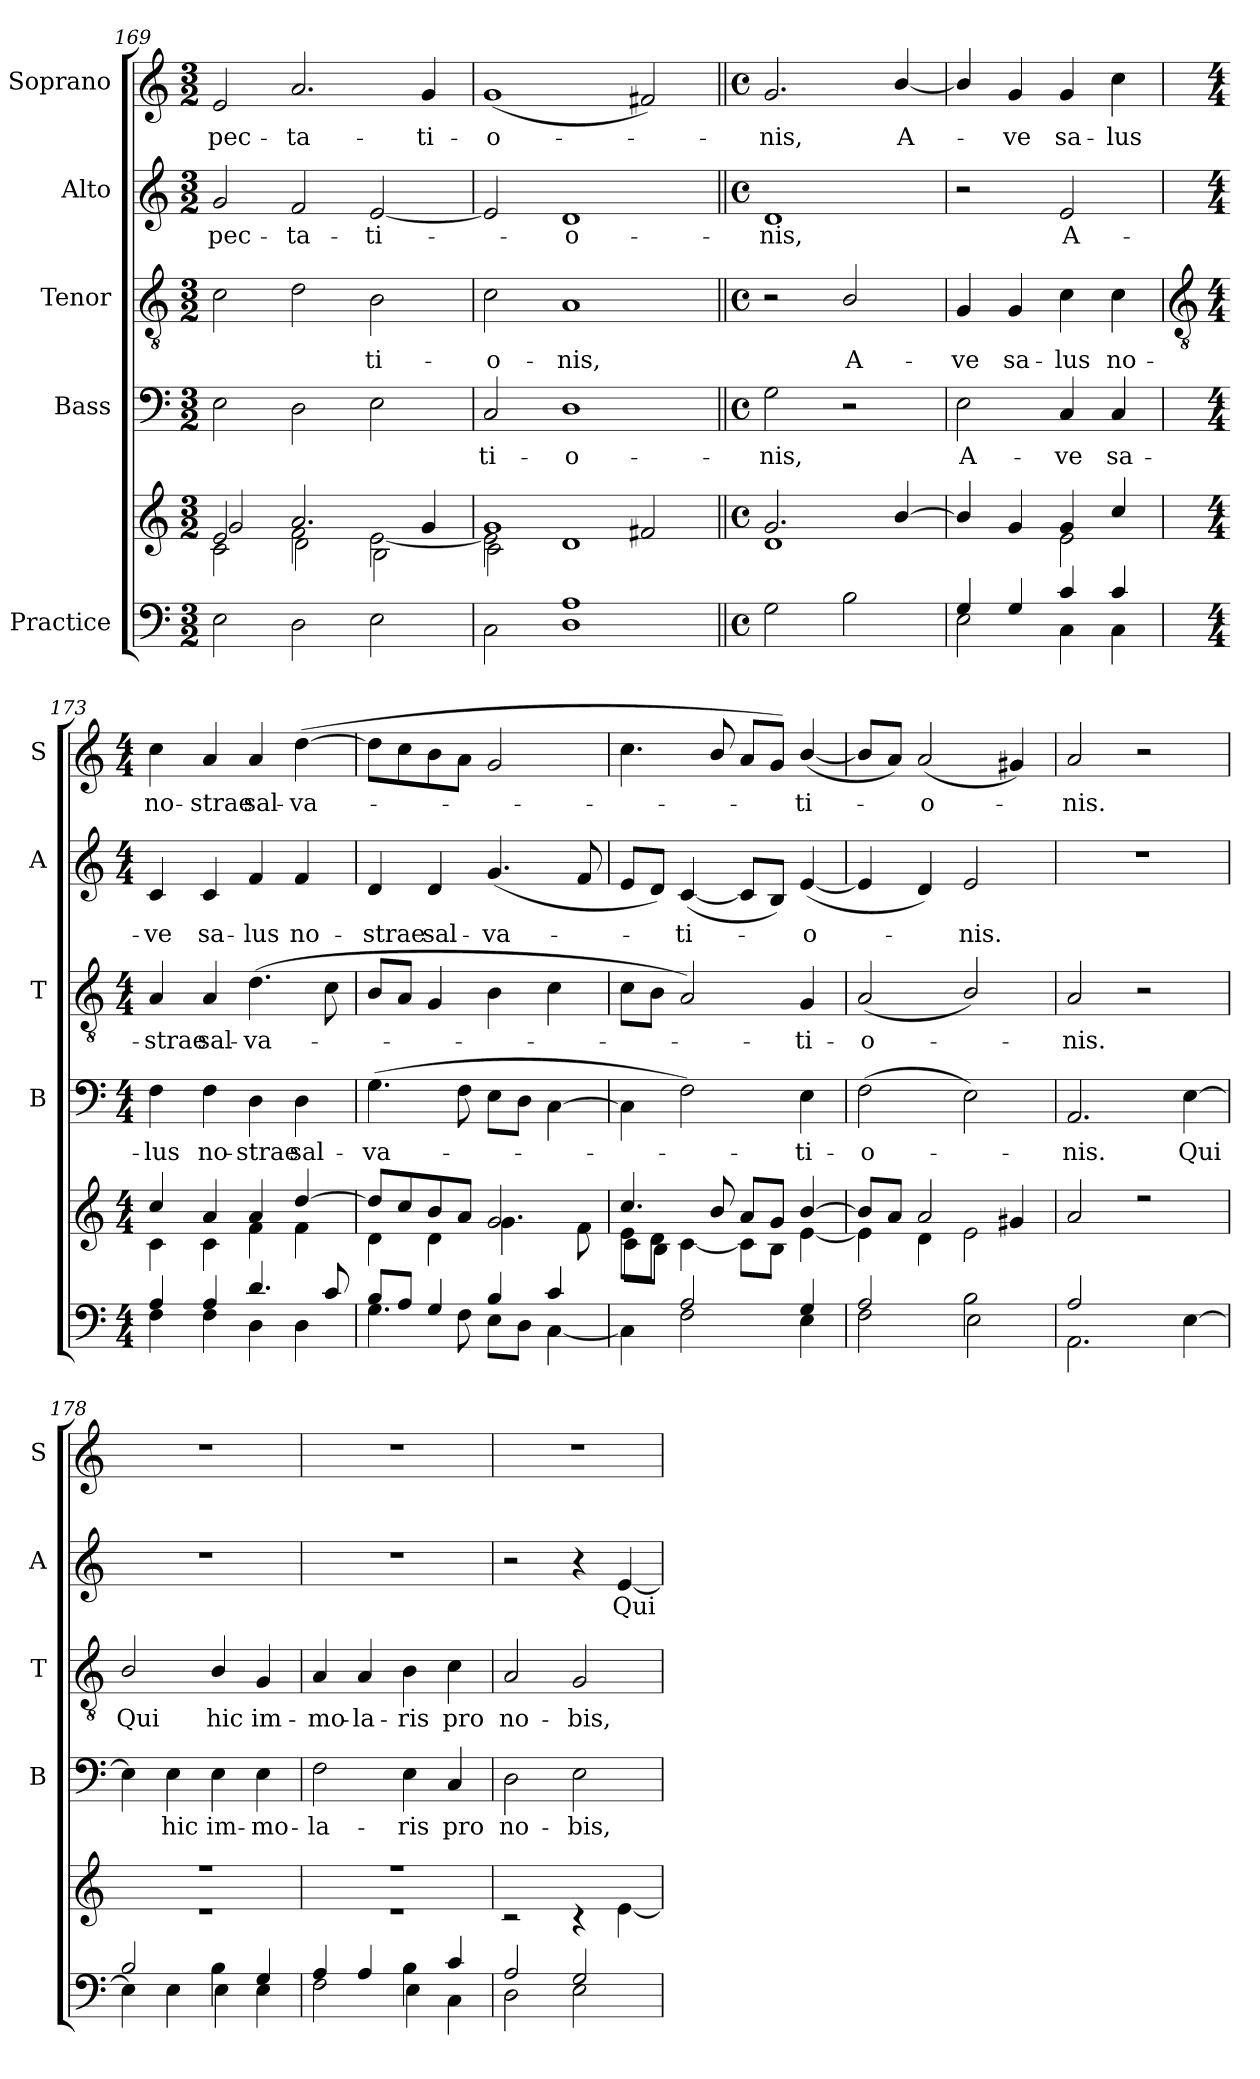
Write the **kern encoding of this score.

**kern	**kern	**kern	**text	**kern	**text	**kern	**text	**kern	**text
*part5	*part5	*part4	*part4	*part3	*part3	*part2	*part2	*part1	*part1
*staff6	*staff5	*staff4	*staff4	*staff3	*staff3	*staff2	*staff2	*staff1	*staff1
*I"Practice	*	*I"Bass	*	*I"Tenor	*	*I"Alto	*	*I"Soprano	*
*	*	*I'B	*	*I'T	*	*I'A	*	*I'S	*
*clefF4	*clefG2	*clefF4	*	*clefGv2	*	*clefG2	*	*clefG2	*
*k[]	*k[]	*k[]	*	*k[]	*	*k[]	*	*k[]	*
*M3/2	*M3/2	*M3/2	*	*M3/2	*	*M3/2	*	*M3/2	*
=169	=169	=169	=169	=169	=169	=169	=169	=169	=169
*	*^	*	*	*	*	*	*	*	*
*	*	*^	*	*	*	*	*	*	*	*
!	!	!	!	!	!	!	!	!	!LO:LY:b	!	!LO:LY:b
2E\	2e/	2g/	2c\	2E\	.	2c\	.	2g/	-pec-	2e/	-pec-
!	!	!	!	!	!	!	!	!	!LO:LY:b	!	!LO:LY:b
2D\	2.a/	2f\	2d\	2D\	.	2d\	.	2f/	-ta-	2.a/	-ta-
!	!	!	!	!	!	!	!LO:LY:b	!	!LO:LY:b	!	!
2E\	.	[2e\	2B\	2E\	.	2B\	ti-	[2e/	-ti-	.	.
!	!	!	!	!	!	!	!	!	!	!	!LO:LY:b
.	4g/	.	.	.	.	.	.	.	.	4g/	-ti-
=170	=170	=170	=170	=170	=170	=170	=170	=170	=170	=170	=170
*^	*	*	*	*	*	*	*	*	*	*	*
!	!	!	!	!	!	!LO:LY:b	!	!LO:LY:b	!	!	!	!LO:LY:b
2ryy	2C\	1g	2e\]	2c\	2C/	ti-	2c\	-o-	2e/]	.	(<1g	-o-
!	!	!	!	!	!	!LO:LY:b	!	!LO:LY:b	!	!LO:LY:b	!	!
1A	1D	.	1d	1ryy	1D	-o-	1A	-nis,	1d	o-	.	.
.	.	2f#X/	.	.	.	.	.	.	.	.	2f#X/)	.
*	*	*v	*v	*v	*	*	*	*	*	*	*	*
=171||	=171||	=171||	=171||	=171||	=171||	=171||	=171||	=171||	=171||	=171||
*M4/4	*	*M4/4	*M4/4	*	*M4/4	*	*M4/4	*	*M4/4	*
*met(c)	*	*met(c)	*met(c)	*	*met(c)	*	*met(c)	*	*met(c)	*
*	*	*	*	*	*	*	*	*	*MM108	*
*	*	*^	*	*	*	*	*	*	*	*
!	!	!	!	!	!LO:LY:b	!	!	!	!LO:LY:b	!	!LO:LY:b
2ryy	2G\	2.g/	1d	2G\	-nis,	2r	.	1d	-nis,	2.g/	nis,
!	!	!	!	!	!	!	!LO:LY:b	!	!	!	!
2B\	2ryy	.	.	2r	.	2B/	A-	.	.	.	.
!	!	!	!	!	!	!	!	!	!	!	!LO:LY:b
.	.	[4b/	.	.	.	.	.	.	.	[4b/	A-
!!LO:PB:g=z
=172	=172	=172	=172	=172	=172	=172	=172	=172	=172	=172	=172
!	!	!	!	!	!LO:LY:b	!	!LO:LY:b	!	!	!	!
4G/	2E\	4b/]	2ryy	2E\	A-	4G/	-ve	2r	.	4b/]	.
!	!	!	!	!	!	!	!LO:LY:b	!	!	!	!LO:LY:b
4G/	.	4g/	.	.	.	4G/	sa-	.	.	4g/	ve
!	!	!	!	!	!LO:LY:b	!	!LO:LY:b	!	!LO:LY:b	!	!LO:LY:b
4c/	4C\	4g/	2e\	4C/	-ve	4c\	-lus	2e/	A-	4g/	sa-
!	!	!	!	!	!LO:LY:b	!	!LO:LY:b	!	!	!	!LO:LY:b
4c/	4C\	4cc/	.	4C/	sa-	4c\	no-	.	.	4cc\	-lus
!!LO:LB:g=z
=173	=173	=173	=173	=173	=173	=173	=173	=173	=173	=173	=173
*	*	*	*	*	*	*clefGv2	*	*	*	*	*
*M4/4	*	*M4/4	*	*M4/4	*	*M4/4	*	*M4/4	*	*M4/4	*
*	*	*	*	*	*	*	*	*	*	*MM108	*
!	!	!	!	!	!LO:LY:b	!	!LO:LY:b	!	!LO:LY:b	!	!LO:LY:b
4A/	4F\	4cc/	4c\	4F\	-lus	4A/	-strae	4c/	-ve	4cc\	no-
!	!	!	!	!	!LO:LY:b	!	!LO:LY:b	!	!LO:LY:b	!	!LO:LY:b
4A/	4F\	4a/	4c\	4F\	no-	4A/	sal-	4c/	sa-	4a/	-strae
!	!	!	!	!	!LO:LY:b	!	!LO:LY:b	!	!LO:LY:b	!	!LO:LY:b
4.d/	4D\	4a/	4f\	4D\	-strae	(>4.d\	-va-	4f/	-lus	4a/	sal-
!	!	!	!	!	!LO:LY:b	!	!	!	!LO:LY:b	!	!LO:LY:b
.	4D\	[4dd/	4f\	4D\	sal-	.	.	4f/	no-	(<[4dd\	-va-
8c/	.	.	.	.	.	8c\	.	.	.	.	.
=174	=174	=174	=174	=174	=174	=174	=174	=174	=174	=174	=174
!	!	!	!	!	!LO:LY:b	!	!	!	!LO:LY:b	!	!
8B/L	4.G\	8dd/L]	4d\	(>4.G\	-va-	8B/L	.	4d/	-strae	8dd\L]	.
8A/J	.	8cc/	.	.	.	8A/J	.	.	.	8cc\	.
!	!	!	!	!	!	!	!	!	!LO:LY:b	!	!
4G/	.	8b/	4d\	.	.	4G/	.	4d/	sal-	8b\	.
.	8F\	8a/J	.	8F\	.	.	.	.	.	8a\J	.
!	!	!	!	!	!	!	!	!	!LO:LY:b	!	!
4B/	8E\L	2g/	4.g\	8E\L	.	4B\	.	(<4.g/	-va-	2g/	.
.	8D\J	.	.	8D\J	.	.	.	.	.	.	.
4c/	[4C\	.	.	[4C\	.	4c\	.	.	.	.	.
.	.	.	8f\	.	.	.	.	8f/	.	.	.
=175	=175	=175	=175	=175	=175	=175	=175	=175	=175	=175	=175
*	*	*	*^	*	*	*	*	*	*	*	*
4ryy	4C\]	4.cc/	8e\L	8c\L	4C\]	.	8c\L	.	8e/L	.	4.cc\	.
.	.	.	8d\J	8B\J	.	.	8B\J	.	8d/J)	.	.	.
!	!	!	!	!	!	!	!	!	!	!LO:LY:b	!	!
2A/	2F\	.	[4c\	2.ryy	2F\)	.	2A/)	.	(<[4c/	ti-	.	.
.	.	8b/	.	.	.	.	.	.	.	.	8b/	.
.	.	8a/L	8c\L]	.	.	.	.	.	8c/L]	.	8a/L	.
.	.	8g/J	8B\J	.	.	.	.	.	8B/J)	.	8g/J)	.
!	!	!	!	!	!	!LO:LY:b	!	!LO:LY:b	!	!LO:LY:b	!	!LO:LY:b
4G/	4E\	[4b/	[4e\	.	4E\	ti-	4G/	ti-	(<[4e/	o-	(<[4b/	ti-
*	*	*	*v	*v	*	*	*	*	*	*	*	*
=176	=176	=176	=176	=176	=176	=176	=176	=176	=176	=176	=176
!	!	!	!	!	!LO:LY:b	!	!LO:LY:b	!	!	!	!
2A/	2F\	8b/L]	4e\]	(>2F\	-o-	(<2A/	-o-	4e/]	.	8b/L]	.
.	.	8a/J	.	.	.	.	.	.	.	8a/J)	.
!	!	!	!	!	!	!	!	!	!	!	!LO:LY:b
.	.	2a/	4d\	.	.	.	.	4d/)	.	(<2a/	o-
!	!	!	!	!	!	!	!	!	!LO:LY:b	!	!
2B\	2E\	.	2e\	2E\)	.	2B/)	.	2e/	nis.	.	.
.	.	4g#X/	.	.	.	.	.	.	.	4g#X/)	.
=177	=177	=177	=177	=177	=177	=177	=177	=177	=177	=177	=177
!	!	!	!	!	!LO:LY:b	!	!LO:LY:b	!	!	!	!LO:LY:b
2A/	2.AA\	2a/	1ryy	2.AA/	nis.	2A/	nis.	1r	.	2a/	nis.
2ryy	.	2r	.	.	.	2r	.	.	.	2r	.
!	!	!	!	!	!LO:LY:b	!	!	!	!	!	!
.	[4E\	.	.	[4E\	Qui	.	.	.	.	.	.
=178	=178	=178	=178	=178	=178	=178	=178	=178	=178	=178	=178
!	!	!	!	!	!	!	!LO:LY:b	!	!	!	!
2B/	4E\]	1r	1r	4E\]	.	2B/	Qui	1r	.	1r	.
!	!	!	!	!	!LO:LY:b	!	!	!	!	!	!
.	4E\	.	.	4E\	hic	.	.	.	.	.	.
!	!	!	!	!	!LO:LY:b	!	!LO:LY:b	!	!	!	!
4B\	4E\	.	.	4E\	im-	4B/	hic	.	.	.	.
!	!	!	!	!	!LO:LY:b	!	!LO:LY:b	!	!	!	!
4G/	4E\	.	.	4E\	-mo-	4G/	im-	.	.	.	.
=179	=179	=179	=179	=179	=179	=179	=179	=179	=179	=179	=179
!	!	!	!	!	!LO:LY:b	!	!LO:LY:b	!	!	!	!
4A/	2F\	1r	1r	2F\	-la-	4A/	-mo-	1r	.	1r	.
!	!	!	!	!	!	!	!LO:LY:b	!	!	!	!
4A/	.	.	.	.	.	4A/	-la-	.	.	.	.
!	!	!	!	!	!LO:LY:b	!	!LO:LY:b	!	!	!	!
4B\	4E\	.	.	4E\	-ris	4B\	-ris	.	.	.	.
!	!	!	!	!	!LO:LY:b	!	!LO:LY:b	!	!	!	!
4c/	4C\	.	.	4C/	pro	4c\	pro	.	.	.	.
!!LO:PB:g=z
=180	=180	=180	=180	=180	=180	=180	=180	=180	=180	=180	=180
!	!	!	!	!	!LO:LY:b	!	!LO:LY:b	!	!	!	!
2A/	2D\	1ryy	2r	2D\	no-	2A/	no-	2r	.	1r	.
!	!	!	!	!	!LO:LY:b	!	!LO:LY:b	!	!	!	!
2G/	2E\	.	4r	2E\	-bis,	2G/	-bis,	4r	.	.	.
!	!	!	!	!	!	!	!	!	!LO:LY:b	!	!
.	.	.	[4e\	.	.	.	.	[4e/	Qui	.	.
*v	*v	*	*	*	*	*	*	*	*	*	*
*	*v	*v	*	*	*	*	*	*	*	*
=	=	=	=	=	=	=	=	=	=
*-	*-	*-	*-	*-	*-	*-	*-	*-	*-
